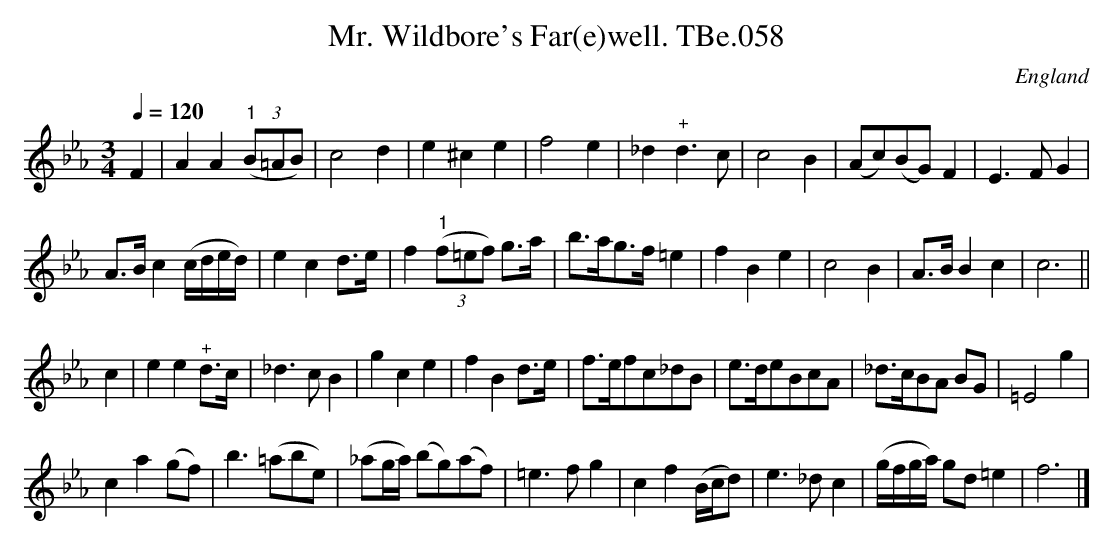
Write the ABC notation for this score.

X:1
T:Mr. Wildbore's Far(e)well. TBe.058
M:3/4
L:1/8
Q:1/4=120
O:England
notC:Charles Roe
K:Eb major
F2 | A2A2"^1" ((3B=AB) | c4 d2 |  e2 ^c2 e2 | f4 e2 | \
_d2 "+"d3 c | c4B2 | (Ac)(BG) F2 | E3 F G2 |!
A>B c2 (c/d/e/d/) | e2c2 d>e | f2 "^1"((3f=ef) g>a |\
b>ag>f =e2 | f2B2e2 | c4B2 | A>B B2c2 | c6 ||!
c2 | e2 e2 "^+" d>c | _d3cB2 | g2c2e2 |\
f2 B2 d>e | f>efc_dB | e>deBcA | _d>cBA BG | \
=E4 g2 |!
c2 a2 (gf) | b3 (=abe)  |\
(_ag/a/) (bg)(af)| =e3fg2 | c2f2 (B/c/d) | \
e3_dc2 | (g/f/g/a/) gd =e2 | f6 |]
